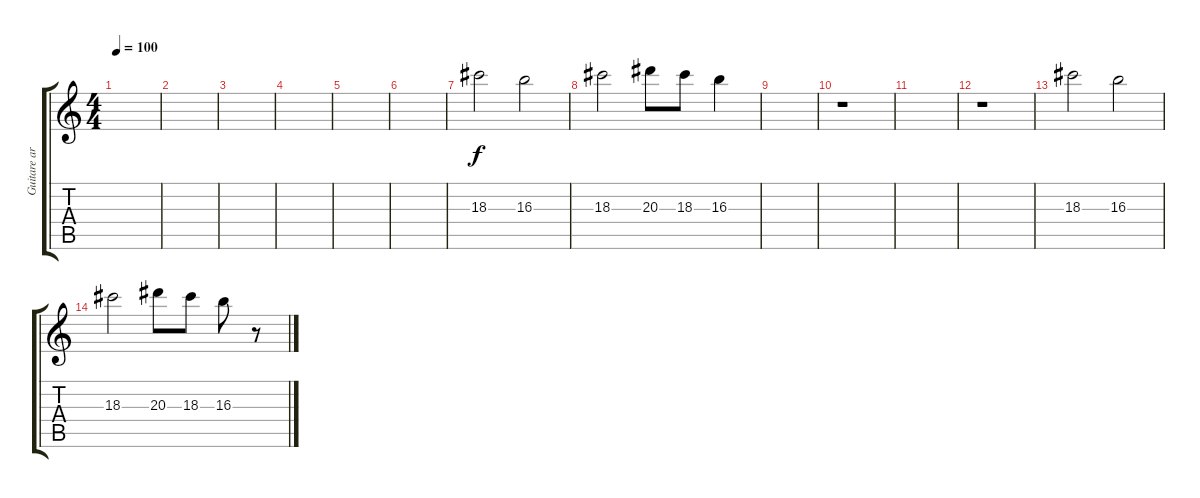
\track ("Guitare arpège" "Guitare ar") {instrument overdrivenguitar}
\staff {score tabs}
\tuning (E4 B3 G3 D3 A2 E2) {hide}
\ts (4 4)
\tempo 100
\clef g2
\ks c
|
|
|
|
|
|
18.3.2 16.3.2 |
18.3.2 20.3.8 18.3.8 16.3.4 |
|
r.1 |
|
r.1 |
18.3.2 16.3.2 |
18.3.2 20.3.8 18.3.8 16.3.8 r.8
